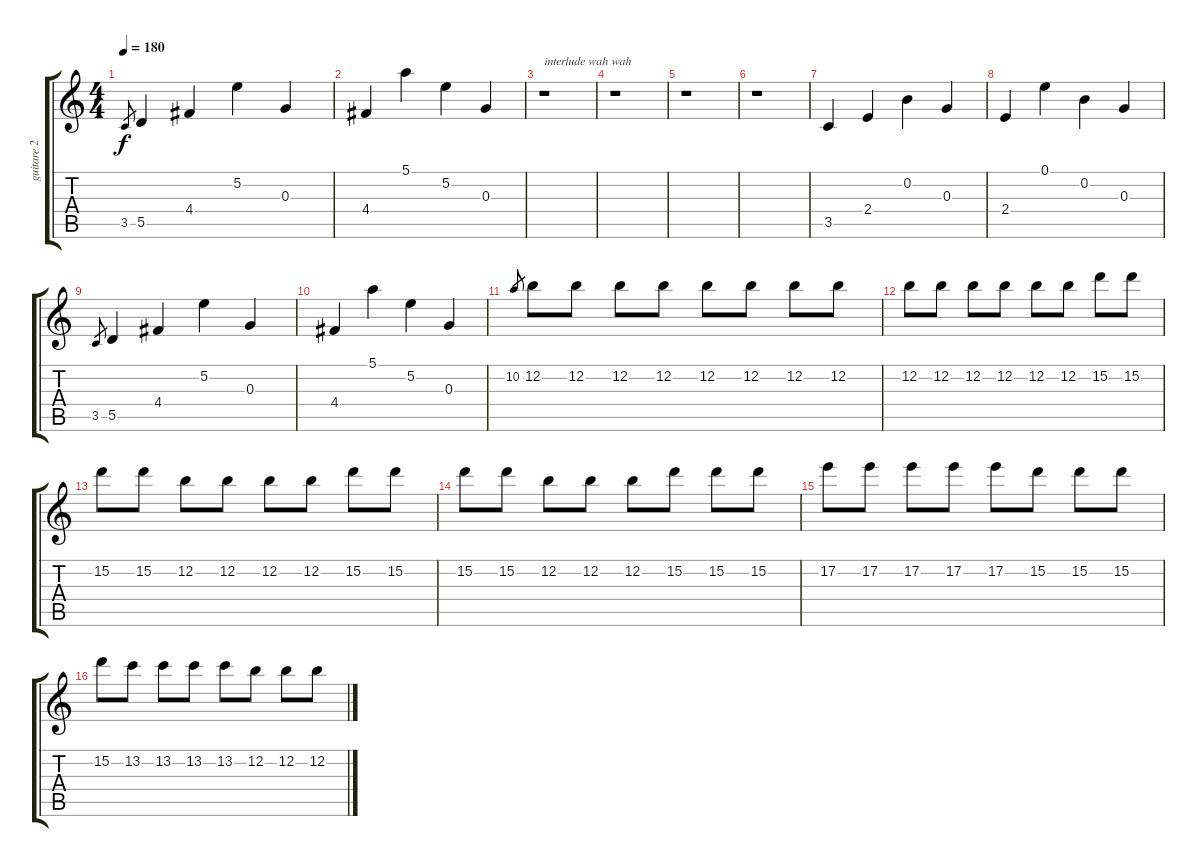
\track ("guitare 2" "guitare 2") {instrument distortionguitar}
\staff {score tabs}
\tuning (E4 B3 G3 D3 A2 D2) {hide}
\ts (4 4)
\tempo 180
\clef g2
\ks c
3.5.8{gr dy f} 5.5.4 4.4.4 5.2.4 0.3.4 |
4.4.4 5.1.4 5.2.4 0.3.4 |
r.1{txt "interlude wah wah"} |
r.1 |
r.1 |
r.1 |
3.5.4 2.4.4 0.2.4 0.3.4 |
2.4.4 0.1.4 0.2.4 0.3.4 |
3.5.8{gr} 5.5.4 4.4.4 5.2.4 0.3.4 |
4.4.4 5.1.4 5.2.4 0.3.4 |
10.2.8{gr} 12.2.8 12.2.8 12.2.8 12.2.8 12.2.8 12.2.8 12.2.8 12.2.8 |
12.2.8 12.2.8 12.2.8 12.2.8 12.2.8 12.2.8 15.2.8 15.2.8 |
15.2.8 15.2.8 12.2.8 12.2.8 12.2.8 12.2.8 15.2.8 15.2.8 |
15.2.8 15.2.8 12.2.8 12.2.8 12.2.8 15.2.8 15.2.8 15.2.8 |
17.2.8 17.2.8 17.2.8 17.2.8 17.2.8 15.2.8 15.2.8 15.2.8 |
15.2.8 13.2.8 13.2.8 13.2.8 13.2.8 12.2.8 12.2.8 12.2.8
